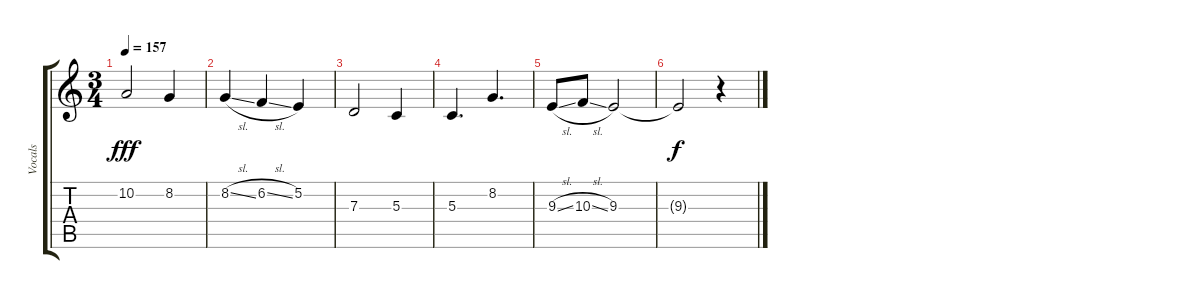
\track ("Vocals" "Vocals") {instrument lead6voice}
\staff {score tabs}
\tuning (E4 B3 G3 D3 A2 E2) {hide}
\ts (3 4)
\tempo 157
\clef g2
\ks c
10.2.2{dy fff} 8.2.4 |
8.2{sl}.4 6.2{sl}.4 5.2.4 |
7.3.2 5.3.4 |
5.3.4{d} 8.2.4{d} |
9.3{sl}.8 10.3{sl}.8 9.3.2 |
9.3{t}.2{dy f} r.4
